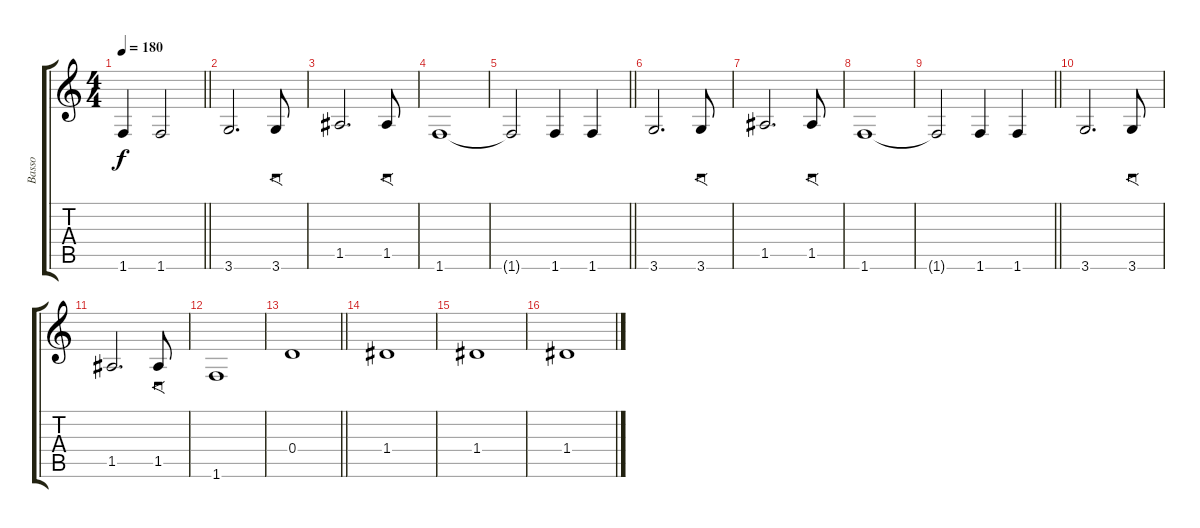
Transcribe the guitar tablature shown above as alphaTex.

\track ("Basso" "Basso") {instrument acousticbass}
\staff {score tabs}
\tuning (E4 B3 G3 D3 A2 E2) {hide}
\ts (4 4)
\tempo 180
\clef g2
\barLineRight lightlight
\ks c
1.6.4{dy f} 1.6.2 |
3.6.2{d} 3.6.8{f sd} |
1.5.2{d} 1.5.8{f sd} |
1.6.1 |
\barLineRight lightlight
1.6{t}.2 1.6.4 1.6.4 |
3.6.2{d} 3.6.8{f sd} |
1.5.2{d} 1.5.8{f sd} |
1.6.1 |
\barLineRight lightlight
1.6{t}.2 1.6.4 1.6.4 |
3.6.2{d} 3.6.8{f sd} |
1.5.2{d} 1.5.8{f sd} |
1.6.1 |
\barLineRight lightlight
0.4.1 |
1.4.1 |
1.4.1 |
1.4.1
